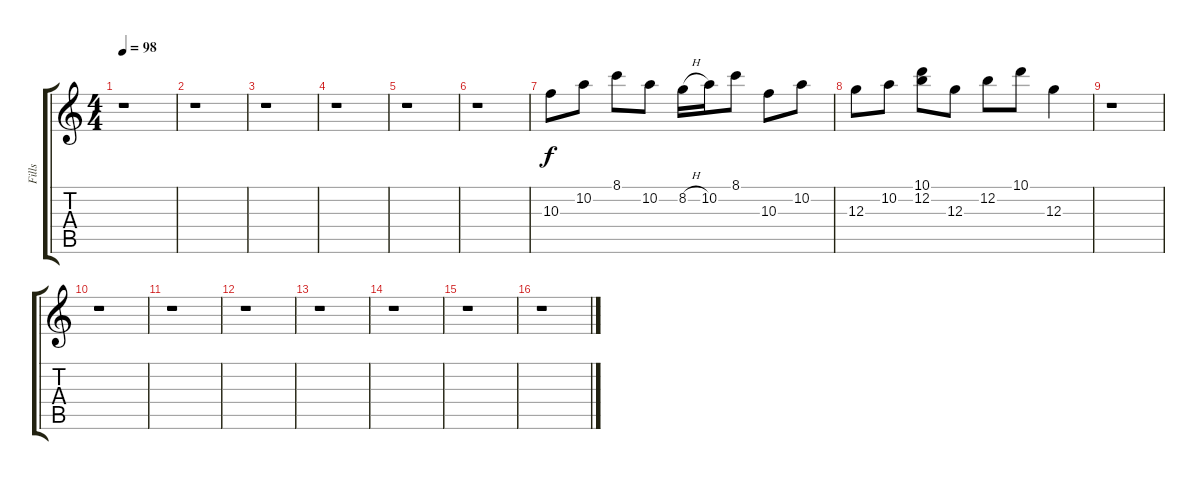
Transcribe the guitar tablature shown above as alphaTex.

\track ("Fills" "Fills") {instrument electricguitarclean}
\staff {score tabs}
\tuning (E4 B3 G3 D3 A2 E2) {hide}
\ts (4 4)
\tempo 98
\clef g2
\ks c
r.1{dy f} |
r.1 |
r.1 |
r.1 |
r.1 |
r.1 |
10.3.8 10.2.8 8.1.8 10.2.8 8.2{h}.16 10.2.16 8.1.8 10.3.8 10.2.8 |
12.3.8 10.2.8 (10.1 12.2).8 12.3.8 12.2.8 10.1.8 12.3.4 |
r.1 |
r.1 |
r.1 |
r.1 |
r.1 |
r.1 |
r.1 |
r.1
